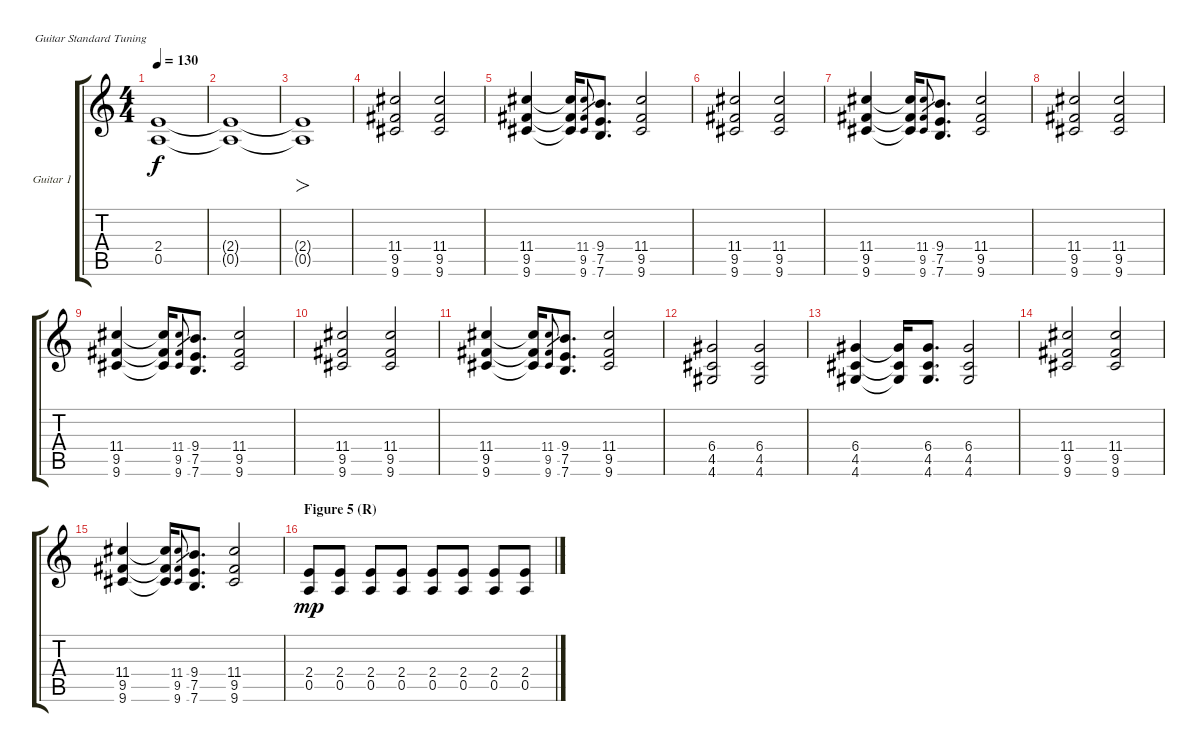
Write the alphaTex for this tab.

\defaultSystemsLayout 4
\bracketExtendMode groupsimilarinstruments
\firstSystemTrackNameOrientation horizontal
\otherSystemsTrackNameOrientation horizontal
\track ("Guitar 1" "Guitar 1") {instrument distortionguitar}
\staff {score tabs}
\tuning (E4 B3 G3 D3 A2 E2)
\ts (4 4)
\tempo 130
\clef g2
\scale
0.333333
\ks aminor
(0.5{t} 2.4{t}).1{dy f} |
\scale
0.333333 (0.5{t} 2.4{t}).1 |
\scale
0.333333 (0.5{t} 2.4{t}).1{fo} |
\scale
0.333333 (9.6 9.5 11.4).2 (9.6 9.5 11.4).2 |
\scale
0.333333 (9.6 9.5 11.4).4 (9.6{t} 9.5{t} 11.4{t}).16 (9.6 9.5 11.4).8{gr} (7.6 7.5 9.4).8{d} (9.6 9.5 11.4).2 |
\scale
0.333333 (9.6 9.5 11.4).2 (9.6 9.5 11.4).2 |
\scale
0.333333 (9.6 9.5 11.4).4 (9.6{t} 9.5{t} 11.4{t}).16 (9.6 9.5 11.4).8{gr} (7.6 7.5 9.4).8{d} (9.6 9.5 11.4).2 |
\scale
0.333333 (9.6 9.5 11.4).2 (9.6 9.5 11.4).2 |
\scale
0.333333 (9.6 9.5 11.4).4 (9.6{t} 9.5{t} 11.4{t}).16 (9.6 9.5 11.4).8{gr} (7.6 7.5 9.4).8{d} (9.6 9.5 11.4).2 |
\scale
0.333333 (9.6 9.5 11.4).2 (9.6 9.5 11.4).2 |
\scale
0.333333 (9.6 9.5 11.4).4 (9.6{t} 9.5{t} 11.4{t}).16 (9.6 9.5 11.4).8{gr} (7.6 7.5 9.4).8{d} (9.6 9.5 11.4).2 |
\scale
0.333333 (4.6 4.5 6.4).2 (4.6 4.5 6.4).2 |
\scale
0.333333 (4.6 4.5 6.4).4 (4.6{t} 4.5{t} 6.4{t}).16 (4.6 4.5 6.4).8{d} (4.6 4.5 6.4).2 |
\scale
0.333333 (9.6 9.5 11.4).2 (9.6 9.5 11.4).2 |
\scale
0.333333 (9.6 9.5 11.4).4 (9.6{t} 9.5{t} 11.4{t}).16 (9.6 9.5 11.4).8{gr} (7.6 7.5 9.4).8{d} (9.6 9.5 11.4).2 |
\section ("" "Figure 5 (R)")
\scale
0.333333 (0.5 2.4).8{dy mp} (0.5 2.4).8 (0.5 2.4).8 (0.5 2.4).8 (0.5 2.4).8 (0.5 2.4).8 (0.5 2.4).8 (0.5 2.4).8
